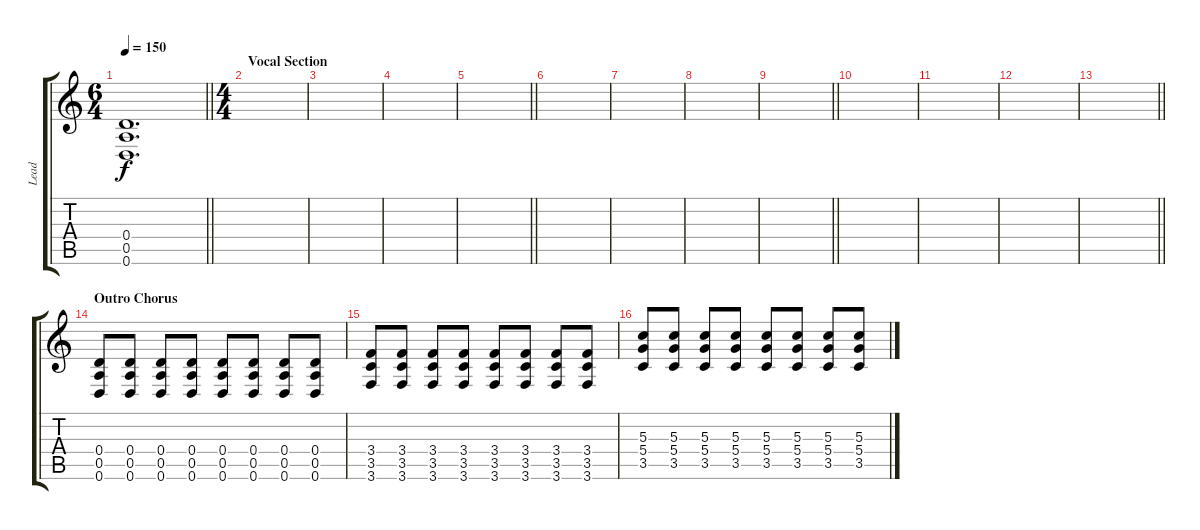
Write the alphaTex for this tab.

\track ("Lead" "Lead") {instrument distortionguitar}
\staff {score tabs}
\tuning (E4 B3 G3 D3 A2 D2) {hide}
\ts (6 4)
\tempo 150
\clef g2
\barLineRight lightlight
\ks c
(0.4 0.5 0.6).1{d dy f} |
\ts (4 4)
\section ("" "Vocal Section")
|
|
|
\barLineRight lightlight
|
|
|
|
\barLineRight lightlight
|
|
|
|
\barLineRight lightlight
|
\section ("" "Outro Chorus")
(0.4 0.5 0.6).8 (0.4 0.5 0.6).8 (0.4 0.5 0.6).8 (0.4 0.5 0.6).8 (0.4 0.5 0.6).8 (0.4 0.5 0.6).8 (0.4 0.5 0.6).8 (0.4 0.5 0.6).8 |
(3.4 3.5 3.6).8 (3.4 3.5 3.6).8 (3.4 3.5 3.6).8 (3.4 3.5 3.6).8 (3.4 3.5 3.6).8 (3.4 3.5 3.6).8 (3.4 3.5 3.6).8 (3.4 3.5 3.6).8 |
(5.3 5.4 3.5).8 (5.3 5.4 3.5).8 (5.3 5.4 3.5).8 (5.3 5.4 3.5).8 (5.3 5.4 3.5).8 (5.3 5.4 3.5).8 (5.3 5.4 3.5).8 (5.3 5.4 3.5).8
